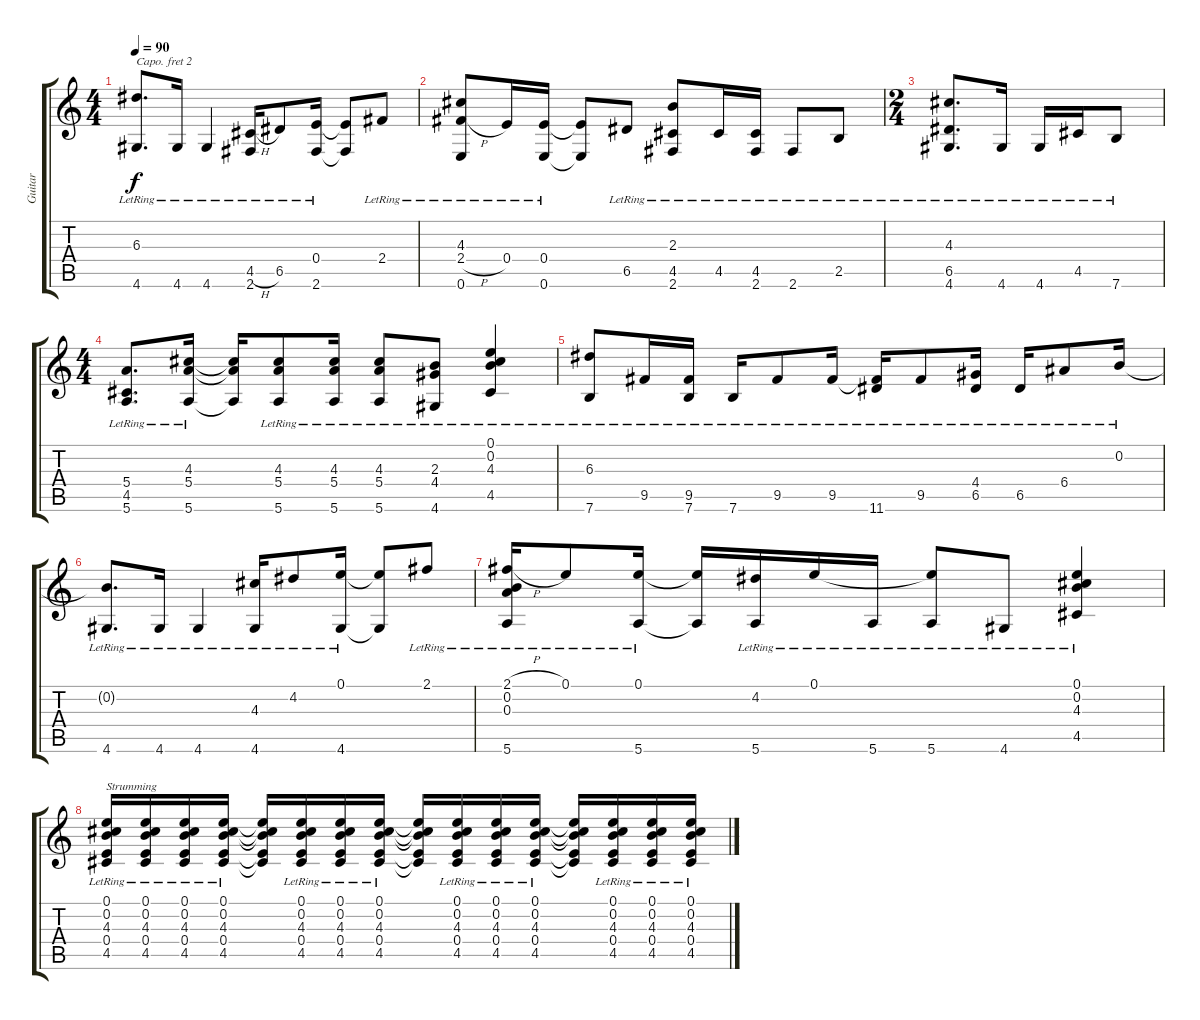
\track ("Guitar" "Guitar") {instrument acousticguitarsteel}
\staff {score tabs}
\capo 2
\tuning (D4 A3 G3 D3 G2 D2) {hide}
\ts (4 4)
\tempo 90
\clef g2
\ks c
(6.3{t} 4.6{lr}).8{d dy f} 4.6{lr}.16 4.6{lr}.4 (4.5{h lr} 2.6{lr}).16 6.5{lr}.8 (0.4{lr} 2.6{lr}).16 (0.4{t} 2.6{t}).8 2.4{lr}.8 |
(4.3{lr} 2.4{h lr} 0.6{lr}).8 0.4{lr}.16 (0.4{lr} 0.6{lr}).16 (0.4{t} 0.6{t}).8 6.5{lr}.8 (2.3{lr} 4.5{lr} 2.6{lr}).8 4.5{lr}.16 (4.5{lr} 2.6{lr}).16 2.6{lr}.8 2.5{lr}.8 |
\ts (2 4)
(4.3{lr} 6.5{lr} 4.6{lr}).8{d} 4.6{lr}.16 4.6{lr}.16 4.5{lr}.16 7.6{lr}.8 |
\ts (4 4)
(5.4{lr} 4.5{lr} 5.6{lr}).8{d} (4.3{lr} 5.4{lr} 5.6{lr}).16 (4.3{t} 5.4{t} 5.6{t}).16 (4.3{lr} 5.4{lr} 5.6{lr}).8 (4.3{lr} 5.4{lr} 5.6{lr}).16 (4.3{lr} 5.4{lr} 5.6{lr}).8 (2.3{lr} 4.4{lr} 4.6{lr}).8 (0.1{lr} 0.2{lr} 4.3{lr} 4.5{lr}).4 |
(6.3{lr} 7.6{lr}).8 9.5{lr}.16 (9.5{lr} 7.6{lr}).16 7.6{lr}.16 9.5{lr}.8 9.5{lr}.16 (9.5{t} 11.6{lr}).16 9.5{lr}.8 (4.4{lr} 6.5{lr}).16 6.5{lr}.16 6.4{lr}.8 0.2{lr}.16 |
(0.2{t} 4.6{lr}).8{d} 4.6{lr}.16 4.6{lr}.4 (4.3{lr} 4.6{lr}).16 4.2{lr}.8 (0.1{lr} 4.6{lr}).16 (0.1{t} 4.6{t}).8 2.1{lr}.8 |
(2.1{h lr} 0.2{lr} 0.3{lr} 5.6{lr}).16 0.1{lr}.8 (0.1{lr} 5.6{lr}).16 (0.1{t} 5.6{t}).16 (4.2{lr} 5.6{lr}).16 0.1{lr}.16 5.6{lr}.16 (0.1{t} 5.6{lr}).8 4.6{lr}.8 (0.1{lr} 0.2{lr} 4.3{lr} 4.5{lr}).4 |
(0.1{lr} 0.2{lr} 4.3{lr} 0.4{lr} 4.5{lr}).16{txt "Strumming"} (0.1{lr} 0.2{lr} 4.3{lr} 0.4{lr} 4.5{lr}).16 (0.1{lr} 0.2{lr} 4.3{lr} 0.4{lr} 4.5{lr}).16 (0.1{lr} 0.2{lr} 4.3{lr} 0.4{lr} 4.5{lr}).16 (0.1{t} 0.2{t} 4.3{t} 0.4{t} 4.5{t}).16 (0.1{lr} 0.2{lr} 4.3{lr} 0.4{lr} 4.5{lr}).16 (0.1{lr} 0.2{lr} 4.3{lr} 0.4{lr} 4.5{lr}).16 (0.1{lr} 0.2{lr} 4.3{lr} 0.4{lr} 4.5{lr}).16 (0.1{t} 0.2{t} 4.3{t} 0.4{t} 4.5{t}).16 (0.1{lr} 0.2{lr} 4.3{lr} 0.4{lr} 4.5{lr}).16 (0.1{lr} 0.2{lr} 4.3{lr} 0.4{lr} 4.5{lr}).16 (0.1{lr} 0.2{lr} 4.3{lr} 0.4{lr} 4.5{lr}).16 (0.1{t} 0.2{t} 4.3{t} 0.4{t} 4.5{t}).16 (0.1{lr} 0.2{lr} 4.3{lr} 0.4{lr} 4.5{lr}).16 (0.1{lr} 0.2{lr} 4.3{lr} 0.4{lr} 4.5{lr}).16 (0.1{lr} 0.2{lr} 4.3{lr} 0.4{lr} 4.5{lr}).16
